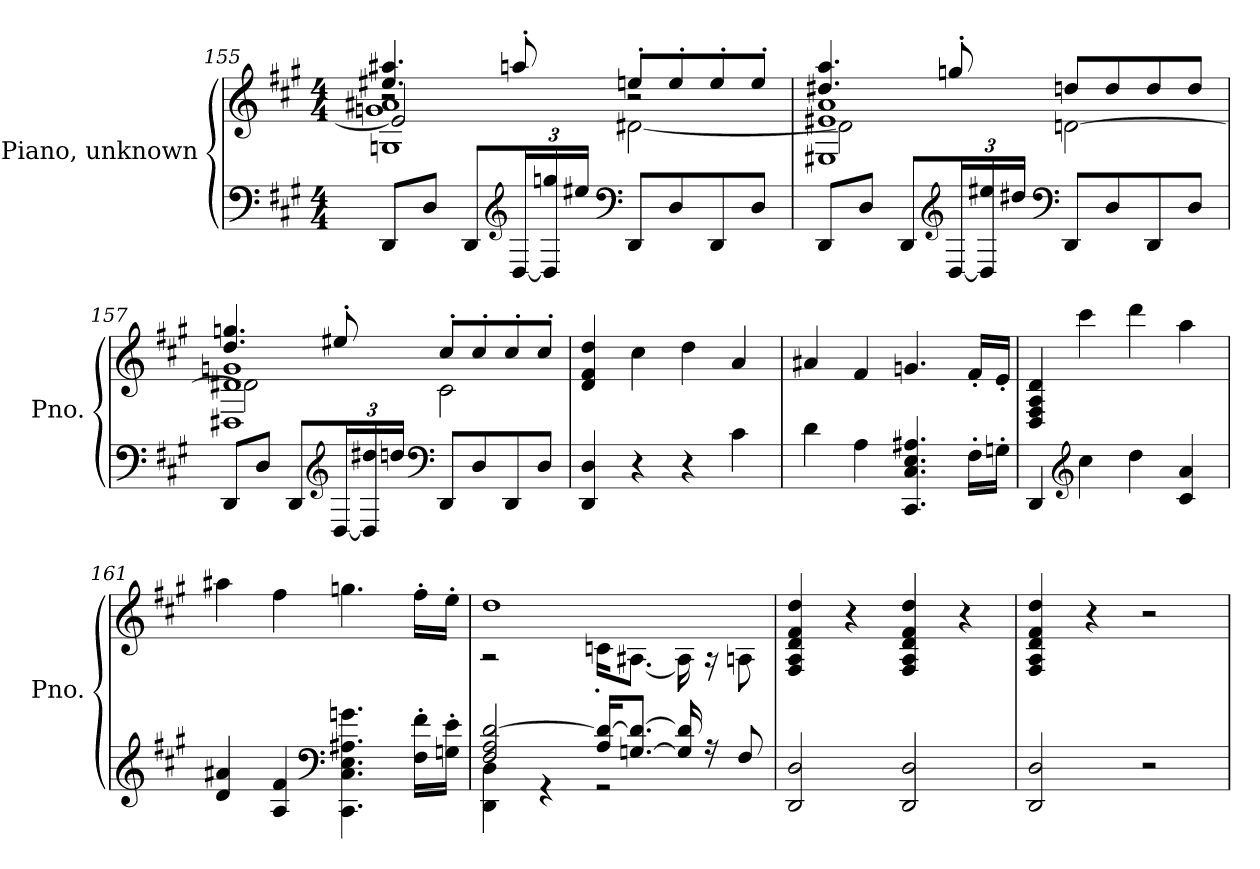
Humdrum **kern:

**kern	**kern
*part1	*part1
*staff2	*staff1
*I"Piano, unknown	*
*I'Pno.	*
!!LO:LB:g=z
*clefF4	*clefG2
*k[f#c#g#]	*k[f#c#g#]
*M4/4	*M4/4
=155	=155
*	*^
*	*	*^
*	*	*	*^
8DD/L	4.ee#X/ 4.aa#X/	1Gn 1gn 1a#X	2e#/]	2r
8D/J	.	.	.	.
8DD/L	.	.	.	.
*clefG2	*	*	*	*
*Xbrackettup	*	*	*	*
[24D/L	8aan'/	.	.	.
24D/] 24ggn/	.	.	.	.
24ee#X/JJ	.	.	.	.
*clefF4	*	*	*	*
8DD/L	8een'/L	.	2r	[2d#X\
8D/	8ee'/	.	.	.
8DD/	8ee'/	.	.	.
8D/J	8ee'/J	.	.	.
*	*	*	*v	*v
=156	=156	=156	=156
8DD/L	4.dd#X/ 4.aa/	1E#X 1e#X 1a	2d#\]
8D/J	.	.	.
8DD/L	.	.	.
*clefG2	*	*	*
[24D/L	8ggn'/	.	.
24D/] 24ee#X/	.	.	.
24dd#X/JJ	.	.	.
*clefF4	*	*	*
8DD/L	8ddn/L	.	[2dn\
8D/	8dd/	.	.
8DD/	8dd/	.	.
8D/J	8dd/J	.	.
!!LO:LB:g=z	!!	!!
=157	=157	=157	=157
8DD/L	4.dd/ 4.ggn/	1D#X 1d#X 1gn	2d\]
8D/J	.	.	.
8DD/L	.	.	.
*clefG2	*	*	*
[24D/L	8ee#X'/	.	.
24D/] 24dd#X/	.	.	.
24ddn/JJ	.	.	.
*clefF4	*	*	*
8DD/L	8cc#'/L	.	2c#\
8D/	8cc#'/	.	.
8DD/	8cc#'/	.	.
8D/J	8cc#'/J	.	.
*	*v	*v	*v
=158	=158
4DD/ 4D/	4d/ 4f#/ 4dd/
4r	4cc#\
4r	4dd\
4c#\	4a/
=159	=159
4d\	4a#X/
4A\	4f#/
4.CC#/ 4.C#/ 4.E/ 4.A#X/	4.gn/
16F#'\LL	16f#'/LL
16Gn'\JJ	16e'/JJ
=160	=160
4DD/	4D/ 4F#/ 4A/ 4d/
*clefG2	*
4cc#\	4ccc#\
4dd\	4ddd\
4c#/ 4a/	4aa\
!!LO:LB:g=z
=161	=161
4d/ 4a#X/	4aa#X\
4A/ 4f#/	4ff#\
*clefF4	*
4.CC#\ 4.C#\ 4.E\ 4.A#X\ 4.gn\	4.ggn\
16F#\' 16f#\'LL	16ff#'\LL
16Gn\' 16e\'JJ	16ee'\JJ
=162	=162
*^	*^
2F#/ 2A/ [2d/	4DD\ 4D\	1dd	2r
.	4r	.	.
16A/ 16d/_KL	2r	.	16cn'\KL
[8.Gn/ 8.d/_J	.	.	[8.A#X\J
16G/] 16d/]	.	.	16A#\]
16r	.	.	16r
8F#/	.	.	8An\
*v	*v	*	*
*	*v	*v
=163	=163
2DD/ 2D/	4F#/ 4A/ 4d/ 4f#/ 4dd/
.	4r
2DD/ 2D/	4F#/ 4A/ 4d/ 4f#/ 4dd/
.	4r
=164	=164
2DD/ 2D/	4F#/ 4A/ 4d/ 4f#/ 4dd/
.	4r
2r	2r
=	=
*-	*-
